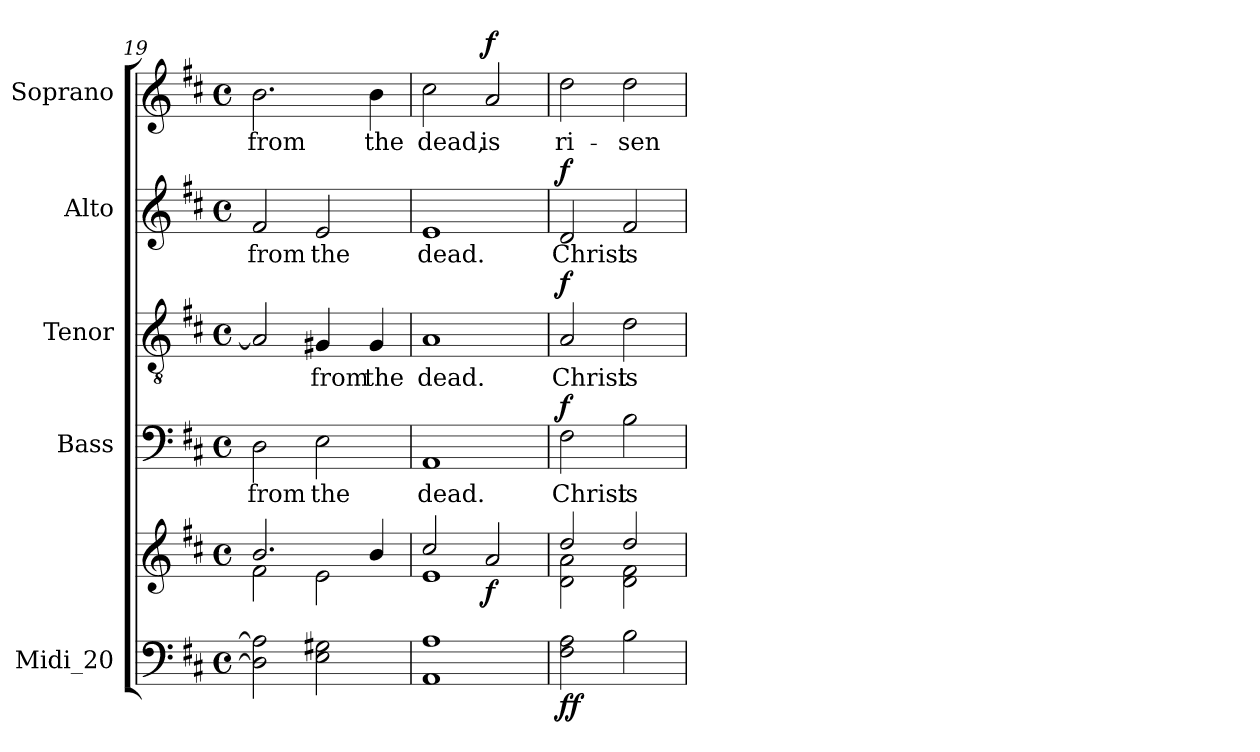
**kern	**kern	**dynam	**kern	**text	**dynam	**kern	**text	**dynam	**kern	**text	**dynam	**kern	**text	**dynam
*part5	*part5	*part5	*part4	*part4	*part4	*part3	*part3	*part3	*part2	*part2	*part2	*part1	*part1	*part1
*staff6	*staff5	*staff5/6	*staff4	*staff4	*staff4	*staff3	*staff3	*staff3	*staff2	*staff2	*staff2	*staff1	*staff1	*staff1
*I"Midi_20	*	*	*I"Bass	*	*	*I"Tenor	*	*	*I"Alto	*	*	*I"Soprano	*	*
*	*	*	*I'B	*	*	*I'T	*	*	*I'A	*	*	*I'S	*	*
*clefF4	*clefG2	*	*clefF4	*	*	*clefGv2	*	*	*clefG2	*	*	*clefG2	*	*
*k[f#c#]	*k[f#c#]	*	*k[f#c#]	*	*	*k[f#c#]	*	*	*k[f#c#]	*	*	*k[f#c#]	*	*
*D:	*D:	*	*D:	*	*	*D:	*	*	*D:	*	*	*D:	*	*
*M4/4	*M4/4	*	*M4/4	*	*	*M4/4	*	*	*M4/4	*	*	*M4/4	*	*
*met(c)	*met(c)	*	*met(c)	*	*	*met(c)	*	*	*met(c)	*	*	*met(c)	*	*
=19	=19	=19	=19	=19	=19	=19	=19	=19	=19	=19	=19	=19	=19	=19
*	*^	*	*	*	*	*	*	*	*	*	*	*	*	*
!	!	!	!	!	!LO:LY:b	!	!	!	!	!	!LO:LY:b	!	!	!LO:LY:b	!
2D] 2A]	2.b/	2f#\	.	2D	from	.	2A]	.	.	2f#	from	.	2.b	from	.
!	!	!	!	!	!LO:LY:b	!	!	!LO:LY:b	!	!	!LO:LY:b	!	!	!	!
2E 2G#X	.	2e\	.	2E	the	.	4G#X	from	.	2e	the	.	.	.	.
!	!	!	!	!	!	!	!	!LO:LY:b	!	!	!	!	!	!LO:LY:b	!
.	4b/	.	.	.	.	.	4G#	the	.	.	.	.	4b	the	.
=20	=20	=20	=20	=20	=20	=20	=20	=20	=20	=20	=20	=20	=20	=20	=20
!	!	!	!	!	!LO:LY:b	!	!	!LO:LY:b	!	!	!LO:LY:b	!	!	!LO:LY:b	!
1AA 1A	2cc#/	1e\	.	1AA	dead.	.	1A	dead.	.	1e	dead.	.	2cc#	dead,	.
!	!	!	!LO:DY:b	!	!	!	!	!	!	!	!	!	!	!LO:LY:b	!LO:DY:b
.	2a/	.	f	.	.	.	.	.	.	.	.	.	2a	is	f
=21	=21	=21	=21	=21	=21	=21	=21	=21	=21	=21	=21	=21	=21	=21	=21
!	!	!	!LO:DY:b=2	!	!LO:LY:b	!	!	!LO:LY:b	!	!	!LO:LY:b	!	!	!LO:LY:b	!
!	!	!	!LO:DY:n=1:b	!	!	!LO:DY:b	!	!	!LO:DY:b	!	!	!LO:DY:b	!	!	!
2F# 2A	2dd/	2d\ 2a\	f f	2F#	Christ	f	2A	Christ	f	2d	Christ	f	2dd	ri-	.
!	!	!	!	!	!LO:LY:b	!	!	!LO:LY:b	!	!	!LO:LY:b	!	!	!LO:LY:b	!
2B	2dd/	2d\ 2f#\	.	2B	is	.	2d	is	.	2f#	is	.	2dd	-sen	.
*	*v	*v	*	*	*	*	*	*	*	*	*	*	*	*	*
=	=	=	=	=	=	=	=	=	=	=	=	=	=	=
*-	*-	*-	*-	*-	*-	*-	*-	*-	*-	*-	*-	*-	*-	*-
